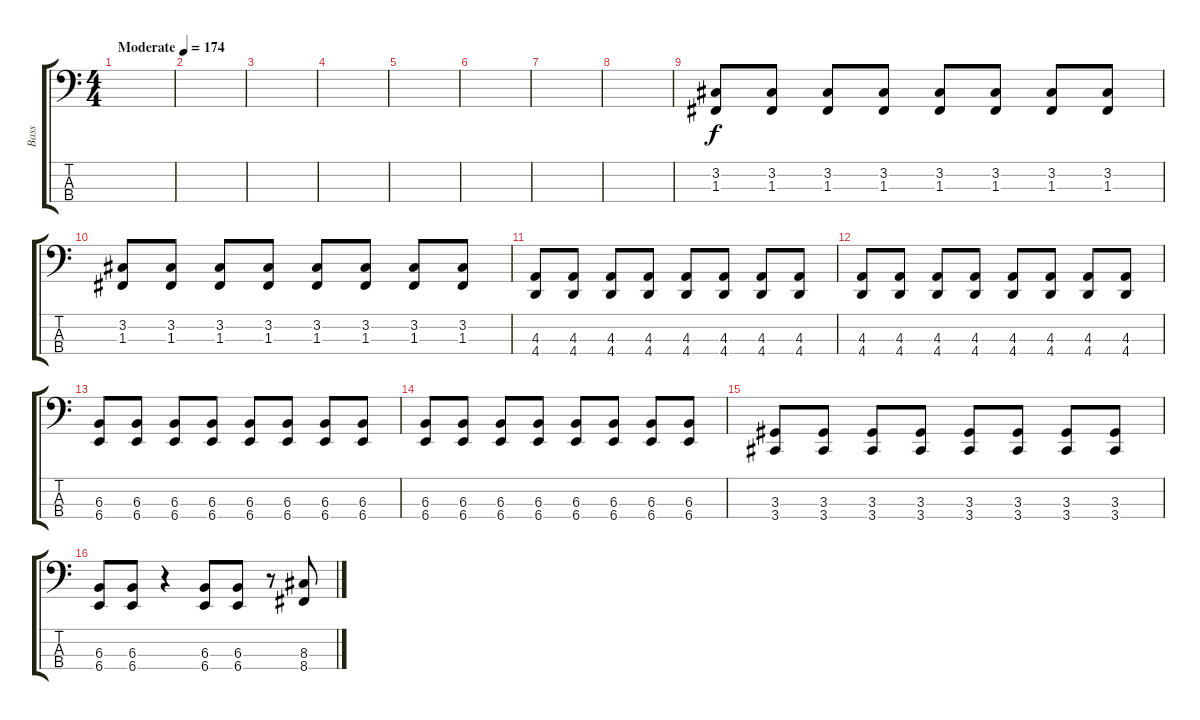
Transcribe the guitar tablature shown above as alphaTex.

\track ("Bass" "Bass") {instrument electricbassfinger}
\staff {score tabs}
\tuning (Eb2 Bb1 F1 Bb0) {hide}
\ts (4 4)
\tempo (174 "Moderate")
\clef f4
\ks c
|
|
|
|
|
|
|
|
(3.2 1.3).8 (3.2 1.3).8 (3.2 1.3).8 (3.2 1.3).8 (3.2 1.3).8 (3.2 1.3).8 (3.2 1.3).8 (3.2 1.3).8 |
(3.2 1.3).8 (3.2 1.3).8 (3.2 1.3).8 (3.2 1.3).8 (3.2 1.3).8 (3.2 1.3).8 (3.2 1.3).8 (3.2 1.3).8 |
(4.3 4.4).8 (4.3 4.4).8 (4.3 4.4).8 (4.3 4.4).8 (4.3 4.4).8 (4.3 4.4).8 (4.3 4.4).8 (4.3 4.4).8 |
(4.3 4.4).8 (4.3 4.4).8 (4.3 4.4).8 (4.3 4.4).8 (4.3 4.4).8 (4.3 4.4).8 (4.3 4.4).8 (4.3 4.4).8 |
(6.3 6.4).8 (6.3 6.4).8 (6.3 6.4).8 (6.3 6.4).8 (6.3 6.4).8 (6.3 6.4).8 (6.3 6.4).8 (6.3 6.4).8 |
(6.3 6.4).8 (6.3 6.4).8 (6.3 6.4).8 (6.3 6.4).8 (6.3 6.4).8 (6.3 6.4).8 (6.3 6.4).8 (6.3 6.4).8 |
(3.3 3.4).8 (3.3 3.4).8 (3.3 3.4).8 (3.3 3.4).8 (3.3 3.4).8 (3.3 3.4).8 (3.3 3.4).8 (3.3 3.4).8 |
(6.3 6.4).8 (6.3 6.4).8 r.4 (6.3 6.4).8 (6.3 6.4).8 r.8 (8.3 8.4).8
